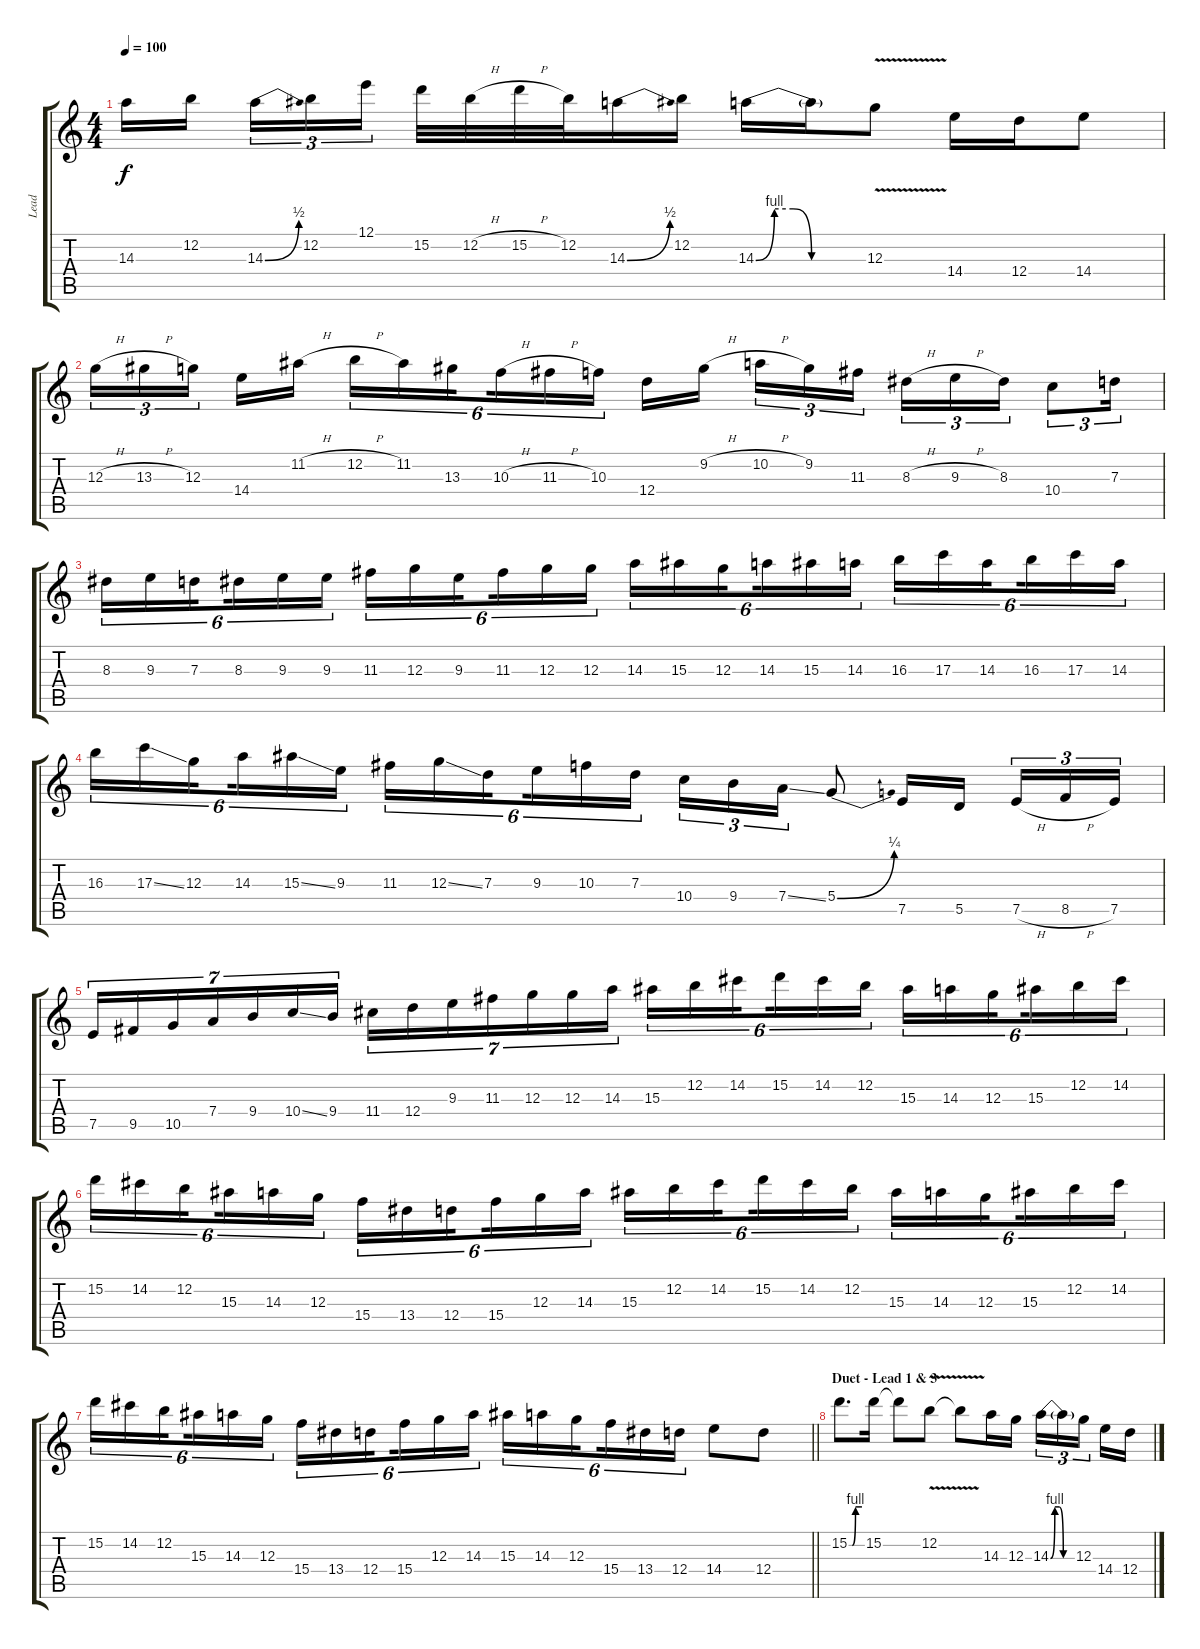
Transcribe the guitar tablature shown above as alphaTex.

\track ("Lead" "Lead") {instrument overdrivenguitar}
\staff {score tabs}
\tuning (E4 B3 G3 D3 A2 E2) {hide}
\ts (4 4)
\tempo 100
\clef g2
\ks c
14.3.16{dy f} 12.2.16{beam splitsecondary} 14.3{be (bend 0 0 60 2)}.16{tu (3 2)} 12.2.16{tu (3 2)} 12.1.16{tu (3 2)} 15.2.32 12.2{h}.32 15.2{h}.32 12.2.32 14.3{be (bend 0 0 60 2)}.16 12.2.16 14.3{be (custom 0 0 10 4 20 4 30 0 60 0)}.16 14.3{t}.16 12.3{v}.8 14.4.16 12.4.16 14.4.8 |
12.3{h}.16{tu (3 2)} 13.3{h}.16{tu (3 2)} 12.3.16{tu (3 2) beam splitsecondary} 14.4.16 11.2{h}.16 12.2{h}.16{tu (6 4)} 11.2.16{tu (6 4)} 13.3.16{tu (6 4) beam splitsecondary} 10.3{h}.16{tu (6 4)} 11.3{h}.16{tu (6 4)} 10.3.16{tu (6 4)} 12.4.16 9.2{h}.16{beam splitsecondary} 10.2{h}.16{tu (3 2)} 9.2.16{tu (3 2)} 11.3.16{tu (3 2)} 8.3{h}.16{tu (3 2)} 9.3{h}.16{tu (3 2)} 8.3.16{tu (3 2)} 10.4.8{tu (3 2)} 7.3.16{tu (3 2)} |
8.3.16{tu (6 4)} 9.3.16{tu (6 4)} 7.3.16{tu (6 4) beam splitsecondary} 8.3.16{tu (6 4)} 9.3.16{tu (6 4)} 9.3.16{tu (6 4)} 11.3.16{tu (6 4)} 12.3.16{tu (6 4)} 9.3.16{tu (6 4) beam splitsecondary} 11.3.16{tu (6 4)} 12.3.16{tu (6 4)} 12.3.16{tu (6 4)} 14.3.16{tu (6 4)} 15.3.16{tu (6 4)} 12.3.16{tu (6 4) beam splitsecondary} 14.3.16{tu (6 4)} 15.3.16{tu (6 4)} 14.3.16{tu (6 4)} 16.3.16{tu (6 4)} 17.3.16{tu (6 4)} 14.3.16{tu (6 4) beam splitsecondary} 16.3.16{tu (6 4)} 17.3.16{tu (6 4)} 14.3.16{tu (6 4)} |
16.3.16{tu (6 4)} 17.3{ss}.16{tu (6 4)} 12.3.16{tu (6 4) beam splitsecondary} 14.3.16{tu (6 4)} 15.3{ss}.16{tu (6 4)} 9.3.16{tu (6 4)} 11.3.16{tu (6 4)} 12.3{ss}.16{tu (6 4)} 7.3.16{tu (6 4) beam splitsecondary} 9.3.16{tu (6 4)} 10.3.16{tu (6 4)} 7.3.16{tu (6 4)} 10.4.16{tu (3 2)} 9.4.16{tu (3 2)} 7.4{ss}.16{tu (3 2)} 5.4{be (bend 0 0 60 1)}.8 7.5.16 5.5.16{beam splitsecondary} 7.5{h}.16{tu (3 2)} 8.5{h}.16{tu (3 2)} 7.5.16{tu (3 2)} |
7.5.16{tu (7 4)} 9.5.16{tu (7 4)} 10.5.16{tu (7 4)} 7.4.16{tu (7 4)} 9.4.16{tu (7 4)} 10.4{ss}.16{tu (7 4)} 9.4.16{tu (7 4)} 11.4.16{tu (7 4)} 12.4.16{tu (7 4)} 9.3.16{tu (7 4)} 11.3.16{tu (7 4)} 12.3.16{tu (7 4)} 12.3.16{tu (7 4)} 14.3.16{tu (7 4)} 15.3.16{tu (6 4)} 12.2.16{tu (6 4)} 14.2.16{tu (6 4) beam splitsecondary} 15.2.16{tu (6 4)} 14.2.16{tu (6 4)} 12.2.16{tu (6 4)} 15.3.16{tu (6 4)} 14.3.16{tu (6 4)} 12.3.16{tu (6 4) beam splitsecondary} 15.3.16{tu (6 4)} 12.2.16{tu (6 4)} 14.2.16{tu (6 4)} |
15.2.16{tu (6 4)} 14.2.16{tu (6 4)} 12.2.16{tu (6 4) beam splitsecondary} 15.3.16{tu (6 4)} 14.3.16{tu (6 4)} 12.3.16{tu (6 4)} 15.4.16{tu (6 4)} 13.4.16{tu (6 4)} 12.4.16{tu (6 4) beam splitsecondary} 15.4.16{tu (6 4)} 12.3.16{tu (6 4)} 14.3.16{tu (6 4)} 15.3.16{tu (6 4)} 12.2.16{tu (6 4)} 14.2.16{tu (6 4) beam splitsecondary} 15.2.16{tu (6 4)} 14.2.16{tu (6 4)} 12.2.16{tu (6 4)} 15.3.16{tu (6 4)} 14.3.16{tu (6 4)} 12.3.16{tu (6 4) beam splitsecondary} 15.3.16{tu (6 4)} 12.2.16{tu (6 4)} 14.2.16{tu (6 4)} |
\barLineRight lightlight
15.2.16{tu (6 4)} 14.2.16{tu (6 4)} 12.2.16{tu (6 4) beam splitsecondary} 15.3.16{tu (6 4)} 14.3.16{tu (6 4)} 12.3.16{tu (6 4)} 15.4.16{tu (6 4)} 13.4.16{tu (6 4)} 12.4.16{tu (6 4) beam splitsecondary} 15.4.16{tu (6 4)} 12.3.16{tu (6 4)} 14.3.16{tu (6 4)} 15.3.16{tu (6 4)} 14.3.16{tu (6 4)} 12.3.16{tu (6 4) beam splitsecondary} 15.4.16{tu (6 4)} 13.4.16{tu (6 4)} 12.4.16{tu (6 4)} 14.4.8 12.4.8 |
\section ("" "Duet - Lead 1 & 3")
15.2{be (custom 0 0 15 0 30 4 60 4)}.8{d} 15.2.16 15.2{t}.8 12.2{v}.8 12.2{v t}.8 14.3.16 12.3.16 14.3{be (custom 0 0 10 4 20 4 30 0 60 0)}.16{tu (3 2)} 14.3{t}.16{tu (3 2)} 12.3.16{tu (3 2) beam splitsecondary} 14.4.16 12.4.16
